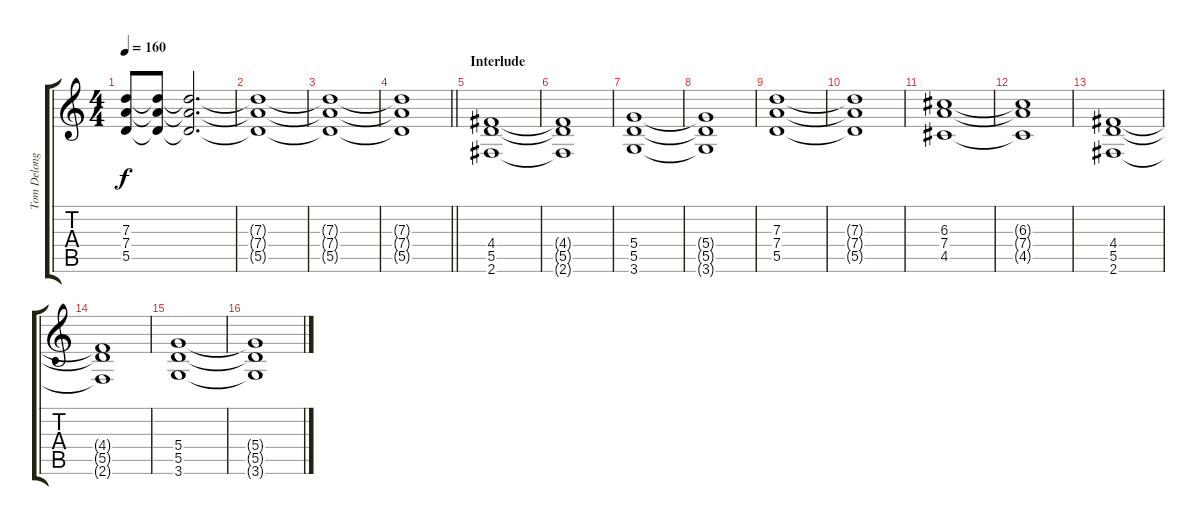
\track ("Tom Delonge - Guitar" "Tom Delong") {instrument distortionguitar}
\staff {score tabs}
\tuning (E4 B3 G3 D3 A2 E2) {hide}
\ts (4 4)
\tempo 160
\clef g2
\ks c
(7.3 7.4 5.5).8{dy f volume 11} (7.3{t} 7.4{t} 5.5{t}).8{volume 2} (7.3{t} 7.4{t} 5.5{t}).2{d} |
(7.3{t} 7.4{t} 5.5{t}).1 |
(7.3{t} 7.4{t} 5.5{t}).1 |
\barLineRight lightlight
(7.3{t} 7.4{t} 5.5{t}).1 |
\section ("" "Interlude")
(4.4 5.5 2.6).1{volume 11} |
(4.4{t} 5.5{t} 2.6{t}).1 |
(5.4 5.5 3.6).1 |
(5.4{t} 5.5{t} 3.6{t}).1 |
(7.3 7.4 5.5).1 |
(7.3{t} 7.4{t} 5.5{t}).1 |
(6.3 7.4 4.5).1 |
(6.3{t} 7.4{t} 4.5{t}).1 |
(4.4 5.5 2.6).1 |
(4.4{t} 5.5{t} 2.6{t}).1 |
(5.4 5.5 3.6).1 |
(5.4{t} 5.5{t} 3.6{t}).1
